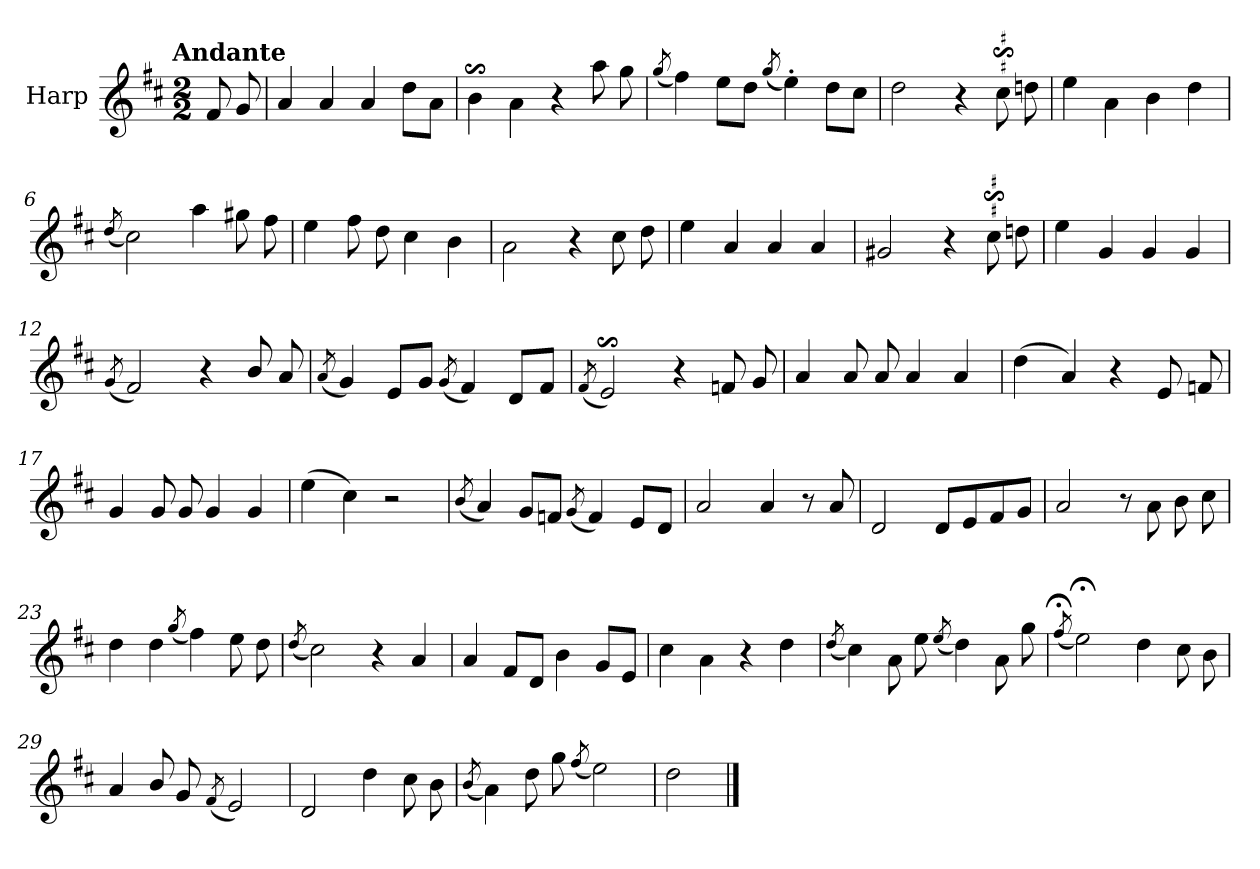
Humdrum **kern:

**kern
*part1
*staff1
*I"Harp
*I'Hrp.
*clefG2
*k[f#c#]
!!LO:TX:omd:t=Andante
*M2/2
*MM92
=
8f#/
8g/
=1
4a/
4a/
4a/
8dd\L
8a\J
=2
4bs$SS\
4a\
4r
8aa\
8gg\
=3
(<8qgg/
4ff#\)
8ee\L
8dd\J
(<8qgg/
4ee'\)
8dd\L
8cc#\J
=4
2dd\
4r
8cc#s$sS\
8dd\
=5
4ee\
4a\
4b\
4dd\
=6
(<8qdd/
2cc#\)
4aa\
8gg#X\
8ff#\
!!LO:LB:g=z
=7
4ee\
8ff#\
8dd\
4cc#\
4b\
=8
2a\
4r
8cc#\
8dd\
=9
4ee\
4a/
4a/
4a/
=10
2g#X/
4r
8cc#s$sS\
8dd\
=11
4ee\
4g/
4g/
4g/
=12
(<8qg/
2f#/)
4r
8b/
8a/
=13
(<8qa/
4g/)
8e/L
8g/J
(<8qg/
4f#/)
8d/L
8f#/J
!!LO:LB:g=z
=14
(<8qf#/
2es$SS/)
4r
8fn/
8g/
=15
4a/
8a/
8a/
4a/
4a/
=16
(>4dd\
4a/)
4r
8e/
8fn/
=17
4g/
8g/
8g/
4g/
4g/
=18
(>4ee\
4cc#\)
2r
=19
(<8qb/
4a/)
8g/L
8fn/J
(<8qg/
4f/)
8e/L
8d/J
!!LO:LB:g=z
=20
2a/
4a/
8r
8a/
=21
2d/
8d/L
8e/
8f#/
8g/J
=22
2a/
8r
8a\
8b\
8cc#\
=23
4dd\
4dd\
(<8qgg/
4ff#\)
8ee\
8dd\
=24
(<8qdd/
2cc#\)
4r
4a/
=25
4a/
8f#/L
8d/J
4b\
8g/L
8e/J
=26
4cc#\
4a\
4r
4dd\
!!LO:LB:g=z
=27
(<8qdd/
4cc#\)
8a\
8ee\
(<8qee/
4dd\)
8a\
8gg\
=28
(<8qff#;</
2ee;<\)
4dd\
8cc#\
8b\
=29
4a/
8b/
8g/
(<8qf#/
2e/)
=30
2d/
4dd\
8cc#\
8b\
=31
(<8qb/
4a\)
8dd\
8gg\
(<8qff#/
2ee\)
=32
2dd\
==
*-
